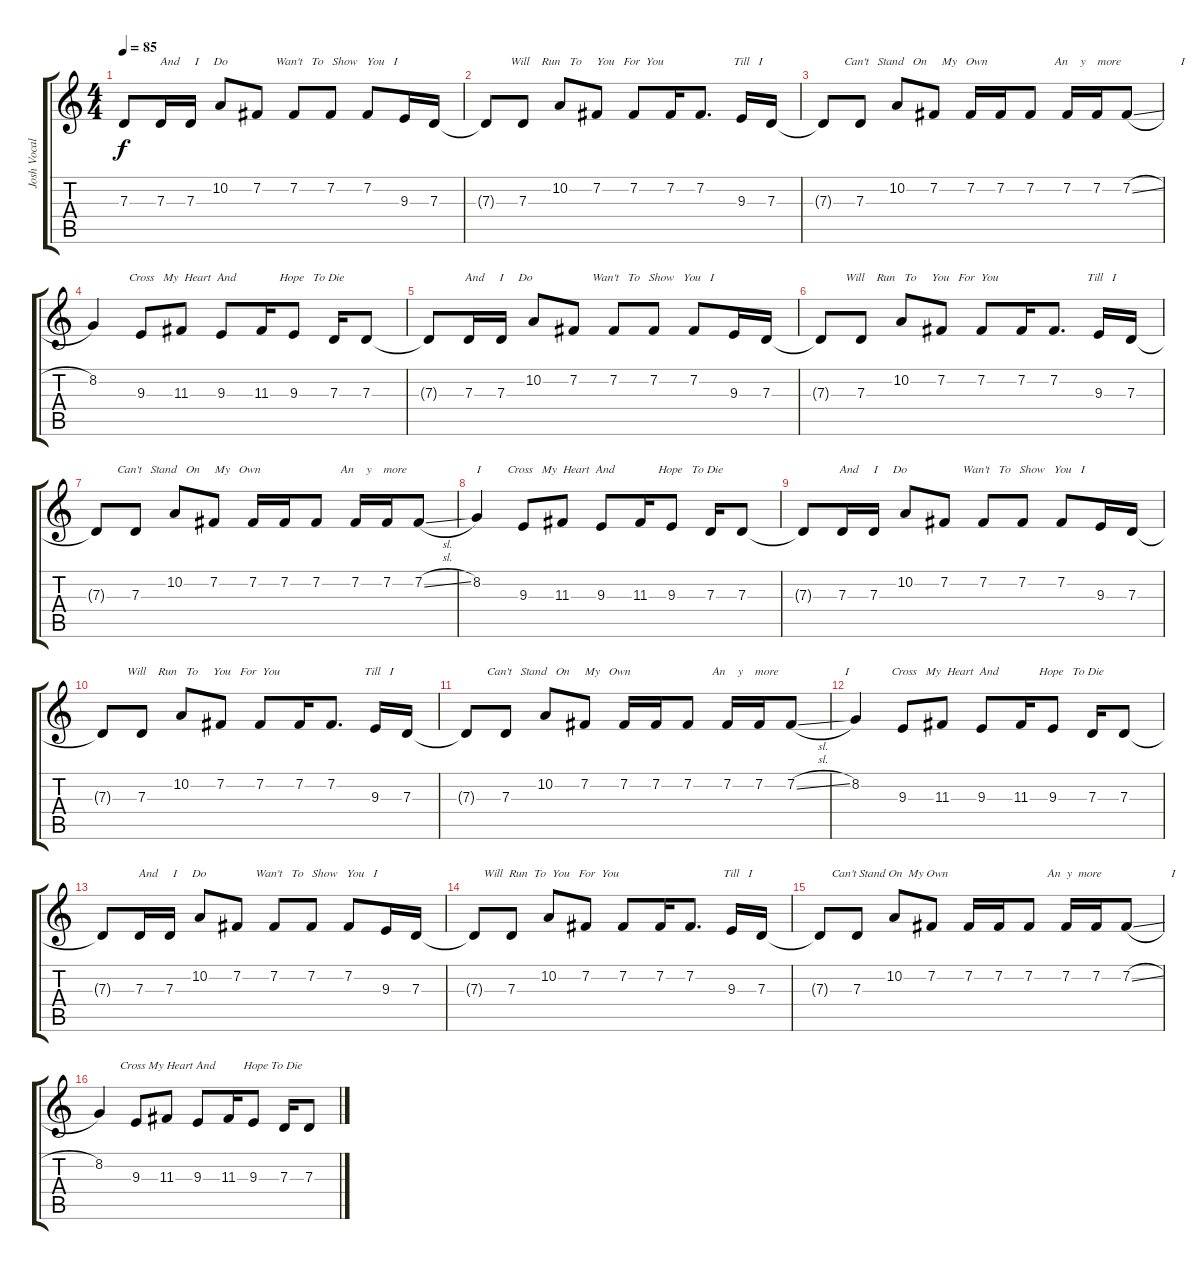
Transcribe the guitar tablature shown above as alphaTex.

\track ("Josh Vocals" "Josh Vocal") {instrument lead2sawtooth}
\staff {score tabs}
\tuning (E4 B3 G3 D3 A2 E2) {hide}
\ts (4 4)
\tempo 85
\clef g2
\ks c
7.3{t}.8{txt "            And     I     Do" dy f} 7.3.16 7.3.16 10.2.8 7.2.8{txt "      Wan't   To   Show   You   I"} 7.2.8 7.2.8 7.2.8 9.3.16 7.3.16 |
7.3{t}.8{txt "        Will    Run   To     You   For  You"} 7.3.8 10.2.8 7.2.8 7.2.8 7.2.16 7.2.8{d txt "           Till   I"} 9.3.16 7.3.16 |
7.3{t}.8{txt "       Can't   Stand   On     My   Own "} 7.3.8 10.2.8 7.2.8 7.2.16 7.2.16 7.2.8{txt "        An    y    more"} 7.2.16 7.2.16 7.2{sl}.8{txt "                  I"} |
8.2.4{txt "            Cross   My  Heart  And"} 9.3.8 11.3.8 9.3.8 11.3.16{txt "      Hope   To Die"} 9.3.8 7.3.16 7.3.8 |
7.3{t}.8{txt "            And     I     Do"} 7.3.16 7.3.16 10.2.8 7.2.8{txt "      Wan't   To   Show   You   I"} 7.2.8 7.2.8 7.2.8 9.3.16 7.3.16 |
7.3{t}.8{txt "        Will    Run   To     You   For  You"} 7.3.8 10.2.8 7.2.8 7.2.8 7.2.16 7.2.8{d txt "           Till   I"} 9.3.16 7.3.16 |
7.3{t}.8{txt "       Can't   Stand   On     My   Own "} 7.3.8 10.2.8 7.2.8 7.2.16 7.2.16 7.2.8{txt "        An    y    more"} 7.2.16 7.2.16 7.2{sl}.8 |
8.2.4{txt "I         Cross   My  Heart  And"} 9.3.8 11.3.8 9.3.8 11.3.16{txt "      Hope   To Die"} 9.3.8 7.3.16 7.3.8 |
7.3{t}.8{txt "            And     I     Do"} 7.3.16 7.3.16 10.2.8 7.2.8{txt "      Wan't   To   Show   You   I"} 7.2.8 7.2.8 7.2.8 9.3.16 7.3.16 |
7.3{t}.8{txt "        Will    Run   To     You   For  You"} 7.3.8 10.2.8 7.2.8 7.2.8 7.2.16 7.2.8{d txt "           Till   I"} 9.3.16 7.3.16 |
7.3{t}.8{txt "       Can't   Stand   On     My   Own "} 7.3.8 10.2.8 7.2.8 7.2.16 7.2.16 7.2.8{txt "        An    y    more"} 7.2.16 7.2.16 7.2{sl}.8{txt "                  I"} |
8.2.4{txt "            Cross   My  Heart  And"} 9.3.8 11.3.8 9.3.8 11.3.16{txt "      Hope   To Die"} 9.3.8 7.3.16 7.3.8 |
7.3{t}.8{txt "            And     I     Do"} 7.3.16 7.3.16 10.2.8 7.2.8{txt "      Wan't   To   Show   You   I"} 7.2.8 7.2.8 7.2.8 9.3.16 7.3.16 |
7.3{t}.8{txt "   Will  Run  To  You   For  You"} 7.3.8 10.2.8 7.2.8 7.2.8 7.2.16 7.2.8{d txt "           Till   I"} 9.3.16 7.3.16 |
7.3{t}.8{txt "    Can't Stand On  My Own "} 7.3.8 10.2.8 7.2.8 7.2.16 7.2.16 7.2.8{txt "      An  y  more"} 7.2.16 7.2.16 7.2{sl}.8{txt "               I"} |
8.2.4{txt "       Cross My Heart And"} 9.3.8 11.3.8 9.3.8 11.3.16{txt "     Hope To Die"} 9.3.8 7.3.16 7.3.8
